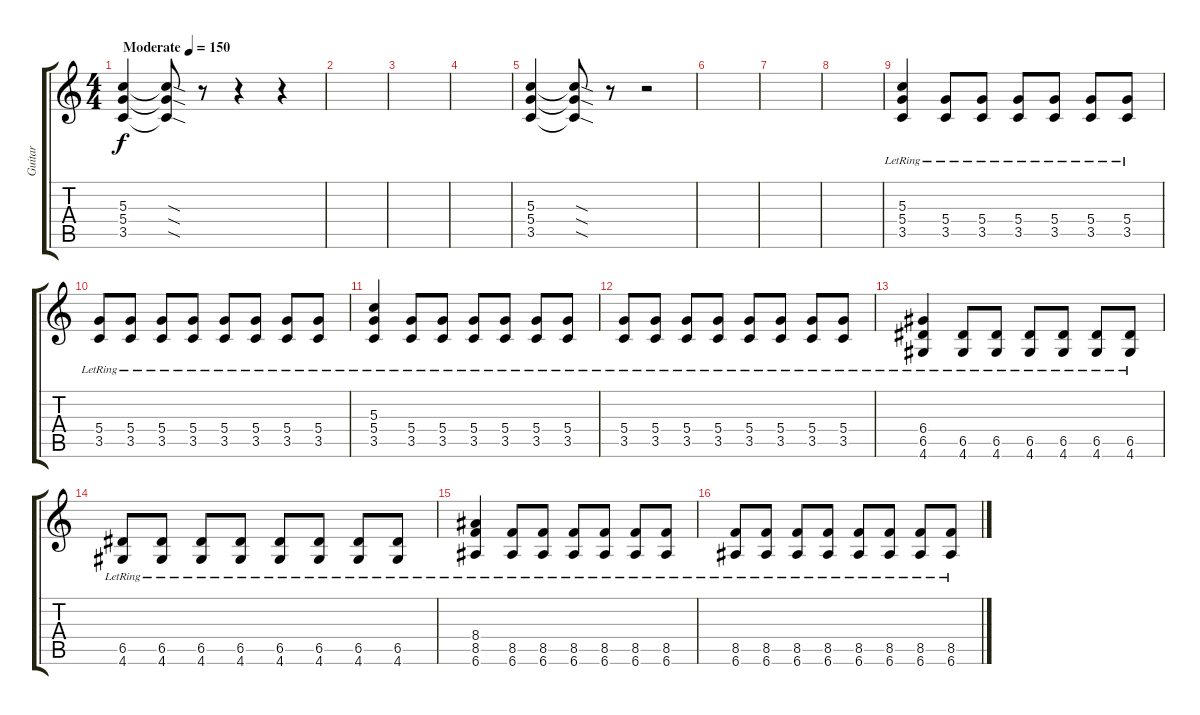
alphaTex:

\track ("Guitar" "Guitar") {instrument distortionguitar}
\staff {score tabs}
\tuning (E4 B3 G3 D3 A2 E2) {hide}
\ts (4 4)
\tempo (150 "Moderate")
\clef g2
\ks c
(5.3 5.4 3.5).4{dy f instrument distortionguitar} (5.3{sod t} 5.4{sod t} 3.5{sod t}).8 r.8 r.4 r.4 |
|
|
|
(5.3 5.4 3.5).4 (5.3{sod t} 5.4{sod t} 3.5{sod t}).8 r.8 r.2 |
|
|
|
(5.3{lr} 5.4{lr} 3.5{lr}).4 (5.4{lr} 3.5{lr}).8 (5.4{lr} 3.5{lr}).8 (5.4{lr} 3.5{lr}).8 (5.4{lr} 3.5{lr}).8 (5.4{lr} 3.5{lr}).8 (5.4{lr} 3.5{lr}).8 |
(5.4{lr} 3.5{lr}).8 (5.4{lr} 3.5{lr}).8 (5.4{lr} 3.5{lr}).8 (5.4{lr} 3.5{lr}).8 (5.4{lr} 3.5{lr}).8 (5.4{lr} 3.5{lr}).8 (5.4{lr} 3.5{lr}).8 (5.4{lr} 3.5{lr}).8 |
(5.3{lr} 5.4{lr} 3.5{lr}).4 (5.4{lr} 3.5{lr}).8 (5.4{lr} 3.5{lr}).8 (5.4{lr} 3.5{lr}).8 (5.4{lr} 3.5{lr}).8 (5.4{lr} 3.5{lr}).8 (5.4{lr} 3.5{lr}).8 |
(5.4{lr} 3.5{lr}).8 (5.4{lr} 3.5{lr}).8 (5.4{lr} 3.5{lr}).8 (5.4{lr} 3.5{lr}).8 (5.4{lr} 3.5{lr}).8 (5.4{lr} 3.5{lr}).8 (5.4{lr} 3.5{lr}).8 (5.4{lr} 3.5{lr}).8 |
(6.4{lr} 6.5{lr} 4.6{lr}).4 (6.5{lr} 4.6{lr}).8 (6.5{lr} 4.6{lr}).8 (6.5{lr} 4.6{lr}).8 (6.5{lr} 4.6{lr}).8 (6.5{lr} 4.6{lr}).8 (6.5{lr} 4.6{lr}).8 |
(6.5{lr} 4.6{lr}).8 (6.5{lr} 4.6{lr}).8 (6.5{lr} 4.6{lr}).8 (6.5{lr} 4.6{lr}).8 (6.5{lr} 4.6{lr}).8 (6.5{lr} 4.6{lr}).8 (6.5{lr} 4.6{lr}).8 (6.5{lr} 4.6{lr}).8 |
(8.4{lr} 8.5{lr} 6.6{lr}).4 (8.5{lr} 6.6{lr}).8 (8.5{lr} 6.6{lr}).8 (8.5{lr} 6.6{lr}).8 (8.5{lr} 6.6{lr}).8 (8.5{lr} 6.6{lr}).8 (8.5{lr} 6.6{lr}).8 |
(8.5{lr} 6.6{lr}).8 (8.5{lr} 6.6{lr}).8 (8.5{lr} 6.6{lr}).8 (8.5{lr} 6.6{lr}).8 (8.5{lr} 6.6{lr}).8 (8.5{lr} 6.6{lr}).8 (8.5{lr} 6.6{lr}).8 (8.5{lr} 6.6).8
